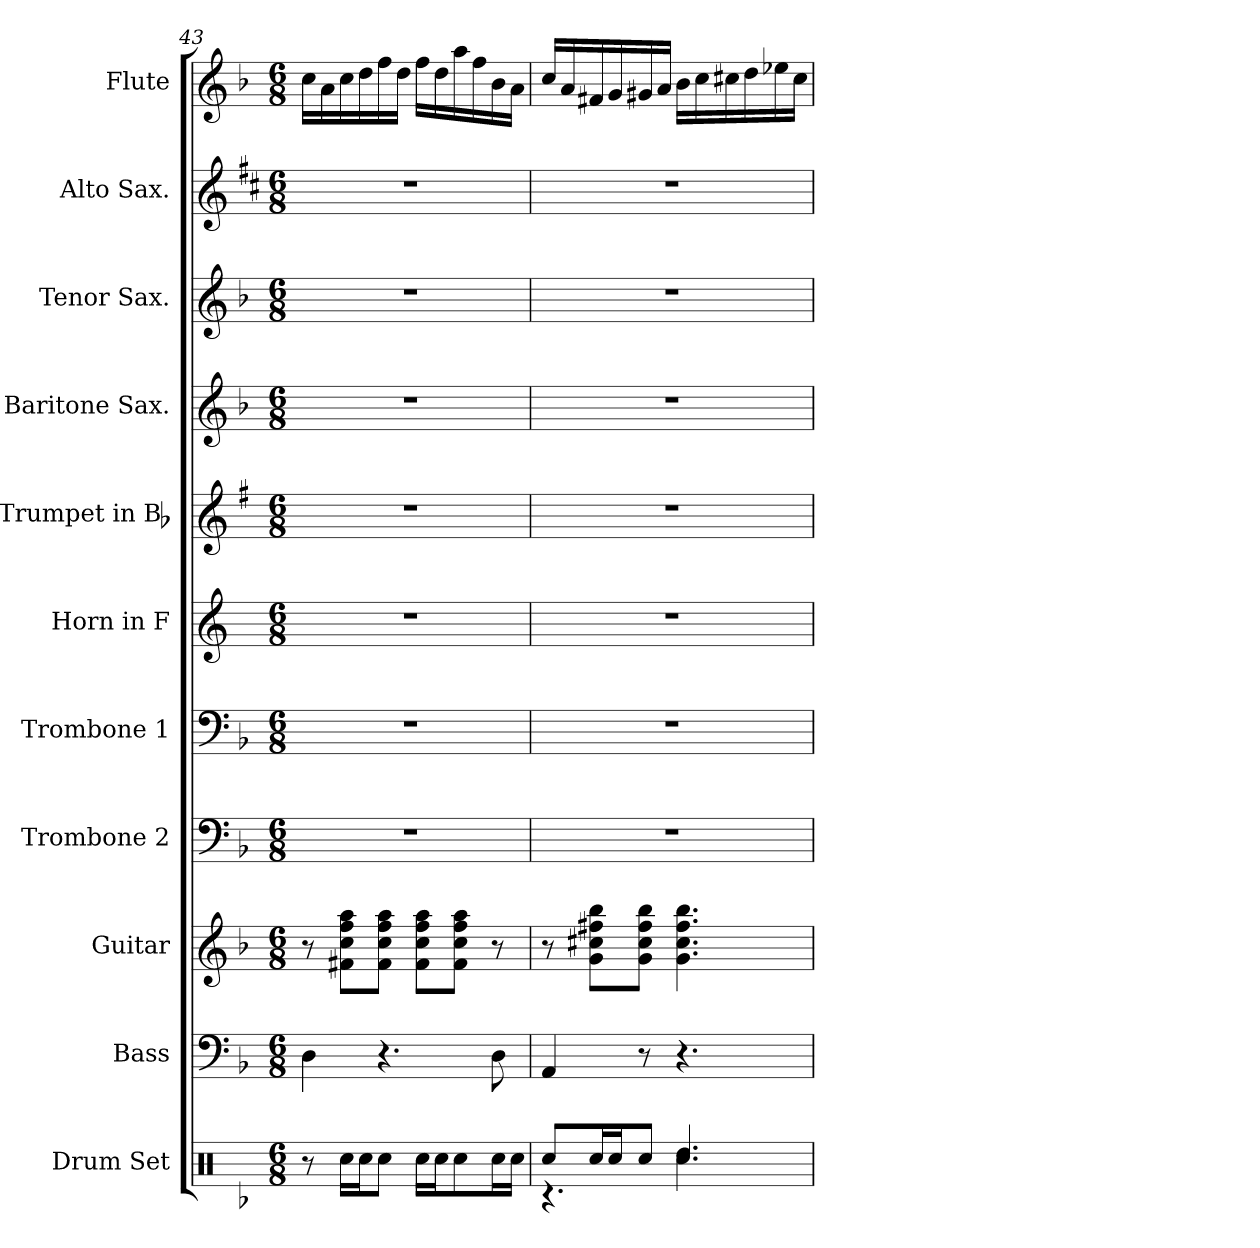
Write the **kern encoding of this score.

**kern	**kern	**kern	**kern	**kern	**kern	**kern	**kern	**kern	**kern	**kern
*part11	*part10	*part9	*part8	*part7	*part6	*part5	*part4	*part3	*part2	*part1
*staff11	*staff10	*staff9	*staff8	*staff7	*staff6	*staff5	*staff4	*staff3	*staff2	*staff1
*I"Drum Set	*I"Bass	*I"Guitar	*I"Trombone 2	*I"Trombone 1	*I"Horn in F	*I"Trumpet in Bb	*I"Baritone Sax.	*I"Tenor Sax.	*I"Alto Sax.	*I"Flute
*I'D. S.	*I'Bass	*I'Gtr.	*I'Tbn. 2	*I'Tbn. 1	*I'Hn.	*	*I'B. Sx.	*I'T. Sx.	*I'A. Sx.	*I'Fl.
*clefX	*clefF4	*clefG2	*clefF4	*clefF4	*clefG2	*clefG2	*clefG2	*clefG2	*clefG2	*clefG2
*	*ITrd7c12	*ITrd7c12	*	*	*ITrd4c7	*ITrd1c2	*ITrd12c21	*ITrd8c14	*ITrd5c9	*
*k[b-]	*k[b-]	*k[b-]	*k[b-]	*k[b-]	*k[b-]	*k[b-]	*k[b-]	*k[b-]	*k[b-]	*k[b-]
*F:	*F:	*F:	*F:	*F:	*F:	*F:	*F:	*F:	*F:	*F:
*M6/8	*M6/8	*M6/8	*M6/8	*M6/8	*M6/8	*M6/8	*M6/8	*M6/8	*M6/8	*M6/8
=43	=43	=43	=43	=43	=43	=43	=43	=43	=43	=43
8r	4DD\	8r	2.r	2.r	2.r	2.r	2.r	2.r	2.r	16cc\LL
.	.	.	.	.	.	.	.	.	.	16a\
!LO:N:head=solid	!	!	!	!	!	!	!	!	!	!
16Rcc\LL	.	8F#X\ 8c\ 8f\ 8a\L	.	.	.	.	.	.	.	16cc\
!LO:N:head=solid	!	!	!	!	!	!	!	!	!	!
16Rcc\J	.	.	.	.	.	.	.	.	.	16dd\
!LO:N:head=solid	!	!	!	!	!	!	!	!	!	!
8Rcc\J	4.r	8F#\ 8c\ 8f\ 8a\J	.	.	.	.	.	.	.	16ff\
.	.	.	.	.	.	.	.	.	.	16dd\JJ
!LO:N:head=solid	!	!	!	!	!	!	!	!	!	!
16Rcc\LL	.	8F#\ 8c\ 8f\ 8a\L	.	.	.	.	.	.	.	16ff\LL
!LO:N:head=solid	!	!	!	!	!	!	!	!	!	!
16Rcc\J	.	.	.	.	.	.	.	.	.	16dd\
!LO:N:head=solid	!	!	!	!	!	!	!	!	!	!
8Rcc\	.	8F#\ 8c\ 8f\ 8a\J	.	.	.	.	.	.	.	16aa\
.	.	.	.	.	.	.	.	.	.	16ff\
!LO:N:head=solid	!	!	!	!	!	!	!	!	!	!
16Rcc\L	8DD\	8r	.	.	.	.	.	.	.	16b-\
!LO:N:head=solid	!	!	!	!	!	!	!	!	!	!
16Rcc\JJ	.	.	.	.	.	.	.	.	.	16a\JJ
!!LO:PB:g=z
=44	=44	=44	=44	=44	=44	=44	=44	=44	=44	=44
!LO:N:head=solid	!	!	!	!	!	!	!	!	!	!
*^	*	*	*	*	*	*	*	*	*	*
8Rcc/L	4.rc	4AAA/	8r	2.r	2.r	2.r	2.r	2.r	2.r	2.r	16cc/LL
.	.	.	.	.	.	.	.	.	.	.	16a/
!LO:N:head=solid	!	!	!	!	!	!	!	!	!	!	!
16Rcc/L	.	.	8G\ 8c#X\ 8f#X\ 8b-\L	.	.	.	.	.	.	.	16f#X/
!LO:N:head=solid	!	!	!	!	!	!	!	!	!	!	!
16Rcc/J	.	.	.	.	.	.	.	.	.	.	16g/
!LO:N:head=solid	!	!	!	!	!	!	!	!	!	!	!
8Rcc/J	.	8r	8G\ 8c#\ 8f#\ 8b-\J	.	.	.	.	.	.	.	16g#X/
.	.	.	.	.	.	.	.	.	.	.	16a/JJ
4.Rcc/	4.Rdd\	4.r	4.G\ 4.c#\ 4.f#\ 4.b-\	.	.	.	.	.	.	.	16b-\LL
.	.	.	.	.	.	.	.	.	.	.	16cc\
.	.	.	.	.	.	.	.	.	.	.	16cc#X\
.	.	.	.	.	.	.	.	.	.	.	16dd\
.	.	.	.	.	.	.	.	.	.	.	16ee-X\
.	.	.	.	.	.	.	.	.	.	.	16cc#\JJ
*v	*v	*	*	*	*	*	*	*	*	*	*
=	=	=	=	=	=	=	=	=	=	=
*-	*-	*-	*-	*-	*-	*-	*-	*-	*-	*-
